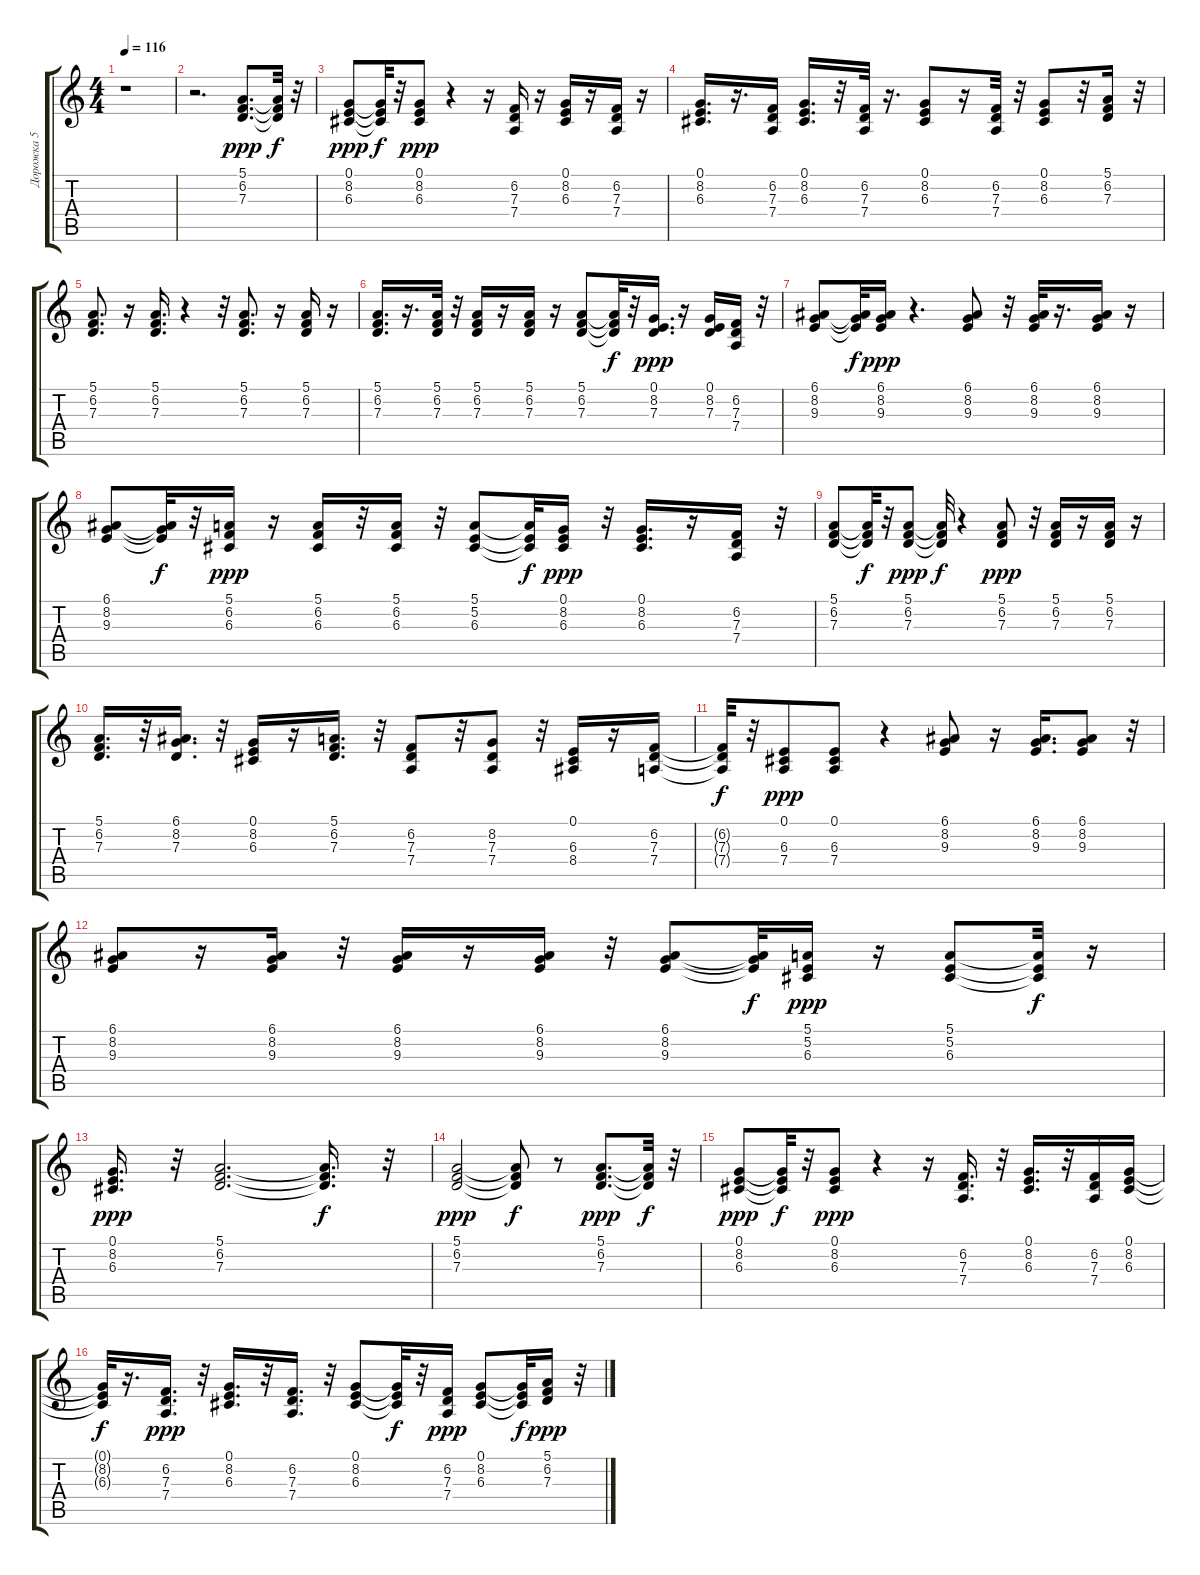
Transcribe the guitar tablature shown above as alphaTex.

\track ("Дорожка 5" "Дорожка 5") {instrument choiraahs}
\staff {score tabs}
\tuning (E4 B3 G3 D3 A2 E2) {hide}
\ts (4 4)
\tempo 116
\clef g2
\ks c
r.1{dy ppp} |
r.2{d} (5.1 6.2 7.3).8{d} (5.1{t} 6.2{t} 7.3{t}).32{dy f} r.32 |
(0.1 8.2 6.3).8{dy ppp} (0.1{t} 8.2{t} 6.3{t}).32{dy f} r.32 (0.1 8.2 6.3).8{dy ppp} r.4 r.16 (6.2 7.3 7.4).16 r.16 (0.1 8.2 6.3).16 r.16 (6.2 7.3 7.4).16 r.16 |
(0.1 8.2 6.3).16{d} r.16{d} (6.2 7.3 7.4).16 (0.1 8.2 6.3).16{d} r.32 (6.2 7.3 7.4).32 r.16{d} (0.1 8.2 6.3).8 r.16 (6.2 7.3 7.4).32 r.32 (0.1 8.2 6.3).8 r.32 (5.1 6.2 7.3).16 r.32 |
(5.1 6.2 7.3).8{d} r.16 (5.1 6.2 7.3).16{d} r.4 r.32 (5.1 6.2 7.3).8{d} r.16 (5.1 6.2 7.3).16 r.16 |
(5.1 6.2 7.3).16{d} r.16{d} (5.1 6.2 7.3).32 r.32 (5.1 6.2 7.3).16 r.16 (5.1 6.2 7.3).16 r.16 (5.1 6.2 7.3).8 (5.1{t} 6.2{t} 7.3{t}).32{dy f} r.32 (0.1 8.2 7.3).16{d dy ppp} r.16 (0.1 8.2 7.3).16 (6.2 7.3 7.4).16 r.32 |
(6.1 8.2 9.3).8 (6.1{t} 8.2{t} 9.3{t}).32{dy f} (6.1 8.2 9.3).16{dy ppp} r.4{d} (6.1 8.2 9.3).8 r.32 (6.1 8.2 9.3).32 r.16{d} (6.1 8.2 9.3).16 r.16 |
(6.1 8.2 9.3).8 (6.1{t} 8.2{t} 9.3{t}).32{dy f} r.32 (5.1 6.2 6.3).16{dy ppp} r.16 (5.1 6.2 6.3).16 r.32 (5.1 6.2 6.3).16 r.32 (5.1 5.2 6.3).8 (5.1{t} 5.2{t} 6.3{t}).32{dy f} (0.1 8.2 6.3).16{dy ppp} r.32 (0.1 8.2 6.3).16{d} r.16 (6.2 7.3 7.4).16 r.32 |
(5.1 6.2 7.3).8 (5.1{t} 6.2{t} 7.3{t}).32{dy f} r.32 (5.1 6.2 7.3).8{dy ppp} (5.1{t} 6.2{t} 7.3{t}).32{dy f} r.4 (5.1 6.2 7.3).8{dy ppp} r.32 (5.1 6.2 7.3).16 r.16 (5.1 6.2 7.3).16 r.16 |
(5.1 6.2 7.3).16{d} r.32 (6.1 8.2 7.3).16{d} r.32 (0.1 8.2 6.3).16 r.16 (5.1 6.2 7.3).16{d} r.32 (6.2 7.3 7.4).8 r.32 (8.2 7.3 7.4).8 r.32 (0.1 6.3 8.4).16 r.16 (6.2 7.3 7.4).16 |
(6.2{t} 7.3{t} 7.4{t}).32{dy f} r.32 (0.1 6.3 7.4).8{dy ppp} (0.1 6.3 7.4).8 r.4 (6.1 8.2 9.3).8 r.16 (6.1 8.2 9.3).16{d} (6.1 8.2 9.3).8 r.32 |
(6.1 8.2 9.3).8 r.16 (6.1 8.2 9.3).16 r.32 (6.1 8.2 9.3).16 r.16 (6.1 8.2 9.3).16 r.32 (6.1 8.2 9.3).8 (6.1{t} 8.2{t} 9.3{t}).32{dy f} (5.1 5.2 6.3).16{dy ppp} r.16 (5.1 5.2 6.3).8 (5.1{t} 5.2{t} 6.3{t}).32{dy f} r.16 |
(0.1 8.2 6.3).16{d dy ppp} r.32 (5.1 6.2 7.3).2{d} (5.1{t} 6.2{t} 7.3{t}).16{d dy f} r.32 |
(5.1 6.2 7.3).2{dy ppp} (5.1{t} 6.2{t} 7.3{t}).8{dy f} r.8 (5.1 6.2 7.3).8{d dy ppp} (5.1{t} 6.2{t} 7.3{t}).32{dy f} r.32 |
(0.1 8.2 6.3).8{dy ppp} (0.1{t} 8.2{t} 6.3{t}).32{dy f} r.32 (0.1 8.2 6.3).8{dy ppp} r.4 r.16 (6.2 7.3 7.4).16{d} r.32 (0.1 8.2 6.3).16{d} r.32 (6.2 7.3 7.4).16 (0.1 8.2 6.3).16 |
(0.1{t} 8.2{t} 6.3{t}).32{dy f} r.16{d} (6.2 7.3 7.4).16{d dy ppp} r.32 (0.1 8.2 6.3).16{d} r.32 (6.2 7.3 7.4).16{d} r.32 (0.1 8.2 6.3).8 (0.1{t} 8.2{t} 6.3{t}).32{dy f} r.32 (6.2 7.3 7.4).16{dy ppp} (0.1 8.2 6.3).8 (0.1{t} 8.2{t} 6.3{t}).32{dy f} (5.1 6.2 7.3).16{dy ppp} r.32
